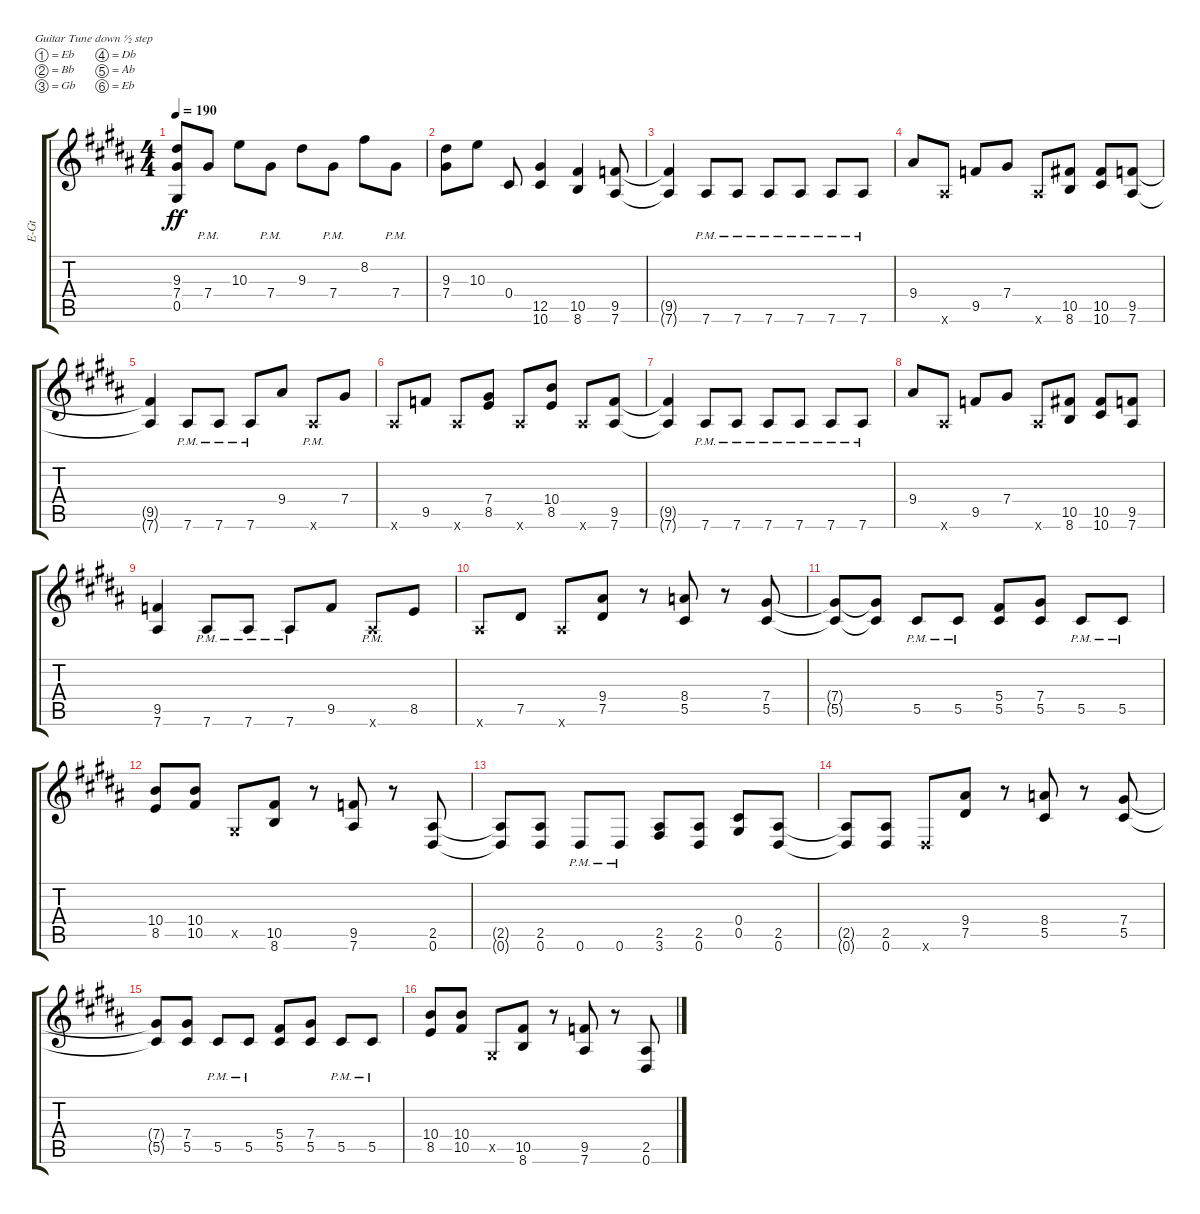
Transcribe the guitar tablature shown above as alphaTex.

\bracketExtendMode groupsimilarinstruments
\otherSystemsTrackNameOrientation horizontal
\track ("Electric Guitar 2" "E-Gt") {instrument distortionguitar}
\staff {score tabs}
\tuning (Eb4 Bb3 Gb3 Db3 Ab2 Eb2)
\ts (4 4)
\tempo 190
\clef g2
\ks b
(9.3{t acc forcenatural} 7.4{t acc forcenatural} 0.5{t acc forcenatural}).8{dy ff} 7.4{pm acc forcenatural}.8 10.3{acc forcenatural}.8 7.4{pm acc forcenatural}.8 9.3{acc forcenatural}.8 7.4{pm acc forcenatural}.8 8.2{acc forcenatural}.8 7.4{pm acc forcenatural}.8 |
(9.3{acc forcenatural} 7.4{acc forcenatural}).8 10.3{acc forcenatural}.8 0.4{acc forcenatural}.8 (10.6{acc forcenatural} 12.5{acc forcenatural}).4 (8.6{acc forcenatural} 10.5{acc forcenatural}).4 (9.5{acc b} 7.6{acc forcenatural}).8 |
(9.5{t acc b} 7.6{t acc forcenatural}).4 7.6{pm acc forcenatural}.8 7.6{pm acc forcenatural}.8 7.6{pm acc forcenatural}.8 7.6{pm acc forcenatural}.8 7.6{pm acc forcenatural}.8 7.6{pm acc forcenatural}.8 |
9.4{acc forcenatural}.8 7.6{x acc forcenatural}.8 9.5{acc b}.8 7.4{acc forcenatural}.8 7.6{x acc forcenatural}.8 (10.5{acc forcenatural} 8.6{acc forcenatural}).8 (10.5{acc forcenatural} 10.6{acc forcenatural}).8 (7.6{acc forcenatural} 9.5{acc b}).8 |
(9.5{t acc b} 7.6{t acc forcenatural}).4 7.6{pm acc forcenatural}.8 7.6{pm acc forcenatural}.8 7.6{pm acc forcenatural}.8 9.4{acc forcenatural}.8 7.6{pm x acc forcenatural}.8 7.4{acc forcenatural}.8 |
7.6{x acc forcenatural}.8 9.5{acc b}.8 7.6{x acc forcenatural}.8 (8.5{acc forcenatural} 7.4{acc forcenatural}).8 7.6{x acc forcenatural}.8 (8.5{acc forcenatural} 10.4{acc forcenatural}).8 7.6{x acc forcenatural}.8 (7.6{acc forcenatural} 9.5{acc b}).8 |
(9.5{t acc b} 7.6{t acc forcenatural}).4 7.6{pm acc forcenatural}.8 7.6{pm acc forcenatural}.8 7.6{pm acc forcenatural}.8 7.6{pm acc forcenatural}.8 7.6{pm acc forcenatural}.8 7.6{pm acc forcenatural}.8 |
9.4{acc forcenatural}.8 7.6{x acc forcenatural}.8 9.5{acc b}.8 7.4{acc forcenatural}.8 7.6{x acc forcenatural}.8 (10.5{acc forcenatural} 8.6{acc forcenatural}).8 (10.5{acc forcenatural} 10.6{acc forcenatural}).8 (7.6{acc forcenatural} 9.5{acc b}).8 |
(9.5{acc b} 7.6{acc forcenatural}).4 7.6{pm acc forcenatural}.8 7.6{pm acc forcenatural}.8 7.6{pm acc forcenatural}.8 9.5{acc b}.8 7.6{pm x acc forcenatural}.8 8.5{acc forcenatural}.8 |
7.6{x acc forcenatural}.8 7.5{acc forcenatural}.8 7.6{x acc forcenatural}.8 (7.5{acc forcenatural} 9.4{acc forcenatural}).8 r.8 (5.5{acc forcenatural} 8.4{acc b}).8 r.8 (5.5{acc forcenatural} 7.4{acc forcenatural}).8 |
(5.5{t acc forcenatural} 7.4{t acc forcenatural}).8 (5.5{t acc forcenatural} 7.4{t acc forcenatural}).8 5.5{pm acc forcenatural}.8 5.5{pm acc forcenatural}.8 (5.5{acc forcenatural} 5.4{acc forcenatural}).8 (5.5{acc forcenatural} 7.4{acc forcenatural}).8 5.5{pm acc forcenatural}.8 5.5{pm acc forcenatural}.8 |
(8.5{acc forcenatural} 10.4{acc forcenatural}).8 (10.5{acc forcenatural} 10.4{acc forcenatural}).8 0.5{x acc forcenatural}.8 (8.6{acc forcenatural} 10.5{acc forcenatural}).8 r.8 (7.6{acc forcenatural} 9.5{acc b}).8 r.8 (0.6{acc forcenatural} 2.5{acc forcenatural}).8 |
(2.5{t acc forcenatural} 0.6{t acc forcenatural}).8 (0.6{acc forcenatural} 2.5{acc forcenatural}).8 0.6{pm acc forcenatural}.8 0.6{pm acc forcenatural}.8 (3.6{acc forcenatural} 2.5{acc forcenatural}).8 (0.6{acc forcenatural} 2.5{acc forcenatural}).8 (0.5{acc forcenatural} 0.4{acc forcenatural}).8 (0.6{acc forcenatural} 2.5{acc forcenatural}).8 |
(0.6{t acc forcenatural} 2.5{t acc forcenatural}).8 (0.6{acc forcenatural} 2.5{acc forcenatural}).8 0.6{x acc forcenatural}.8 (7.5{acc forcenatural} 9.4{acc forcenatural}).8 r.8 (5.5{acc forcenatural} 8.4{acc b}).8 r.8 (5.5{acc forcenatural} 7.4{acc forcenatural}).8 |
(5.5{t acc forcenatural} 7.4{t acc forcenatural}).8 (5.5{acc forcenatural} 7.4{acc forcenatural}).8 5.5{pm acc forcenatural}.8 5.5{pm acc forcenatural}.8 (5.5{acc forcenatural} 5.4{acc forcenatural}).8 (5.5{acc forcenatural} 7.4{acc forcenatural}).8 5.5{pm acc forcenatural}.8 5.5{pm acc forcenatural}.8 |
(8.5{acc forcenatural} 10.4{acc forcenatural}).8 (10.5{acc forcenatural} 10.4{acc forcenatural}).8 0.5{x acc forcenatural}.8 (8.6{acc forcenatural} 10.5{acc forcenatural}).8 r.8 (7.6{acc forcenatural} 9.5{acc b}).8 r.8 (0.6{acc forcenatural} 2.5{acc forcenatural}).8
